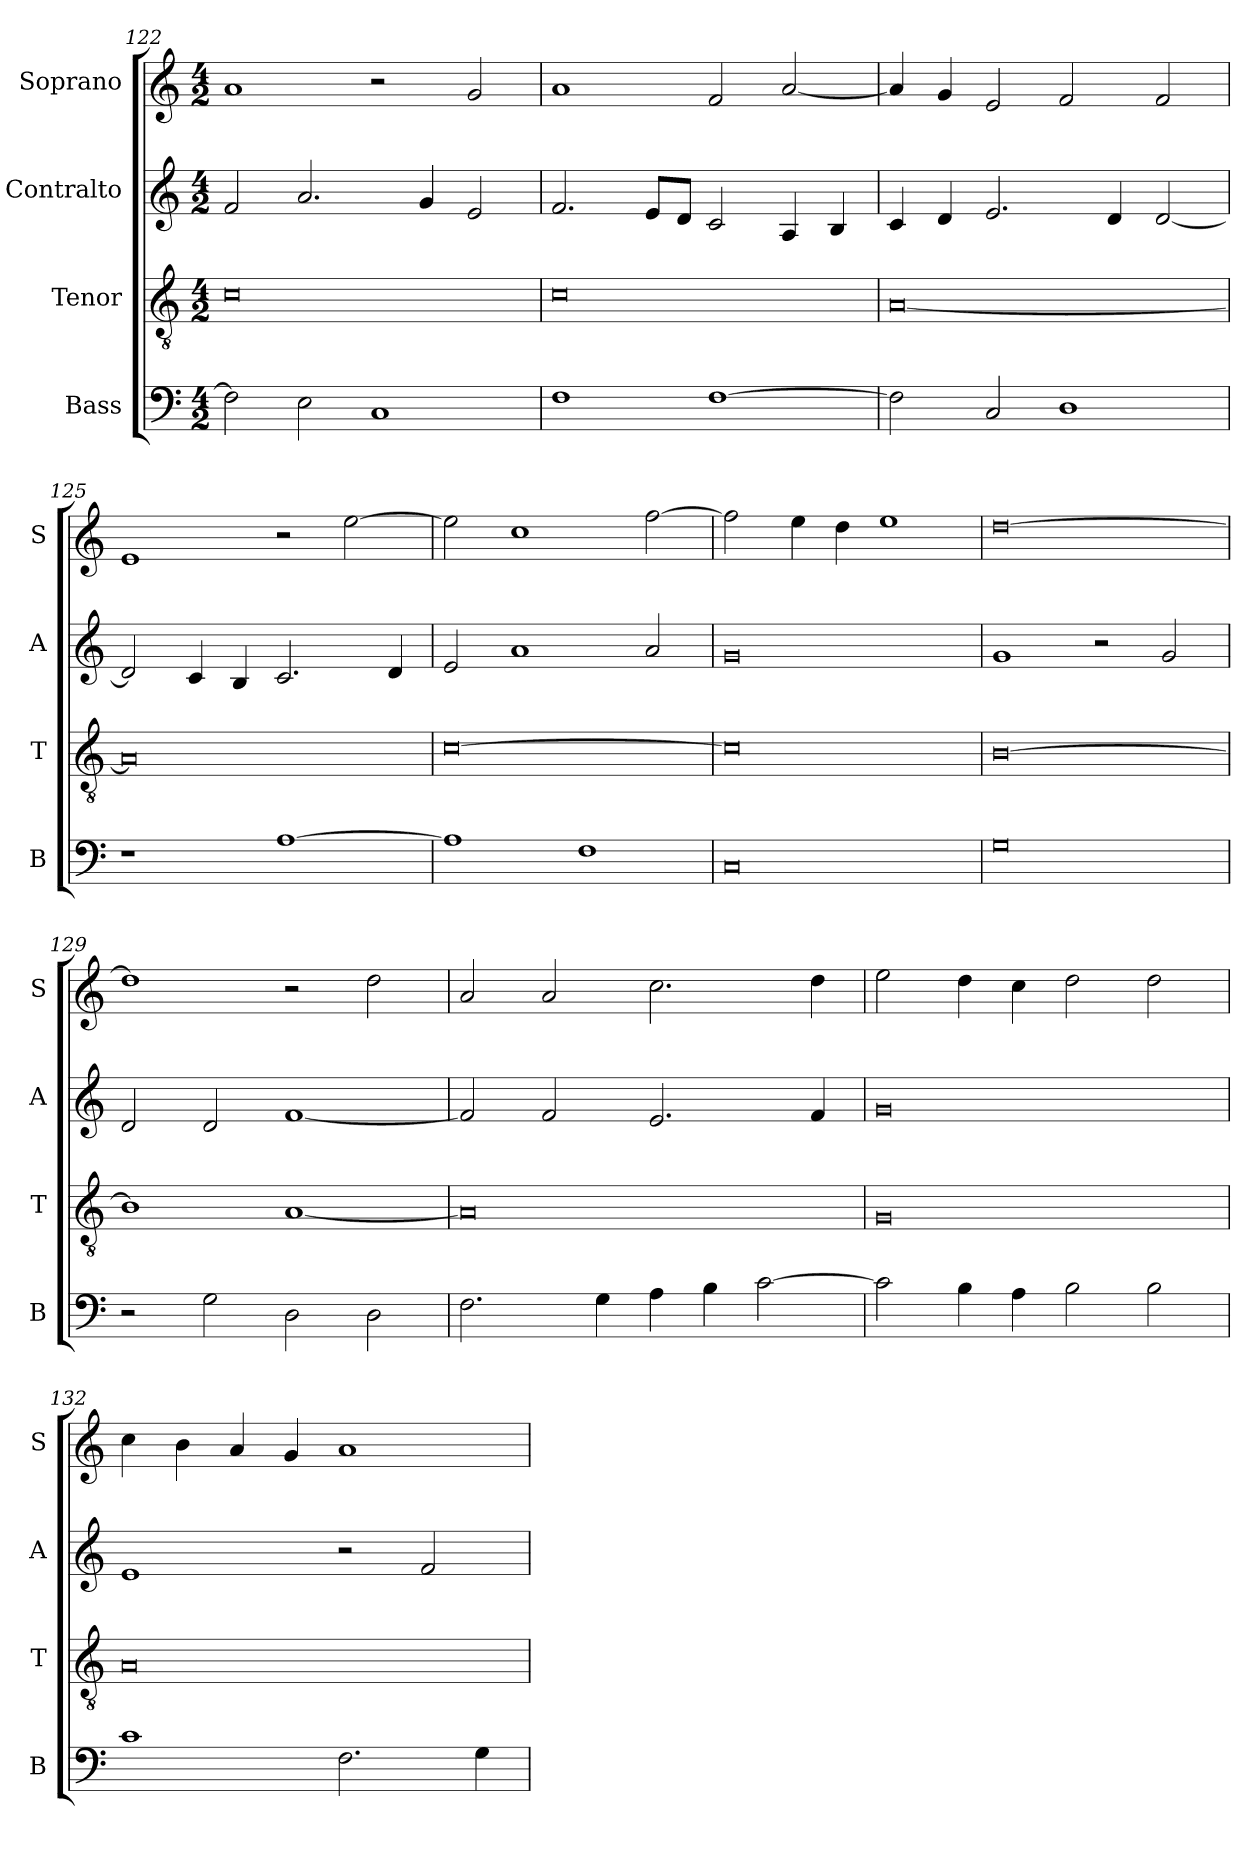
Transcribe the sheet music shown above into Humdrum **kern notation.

**kern	**kern	**kern	**kern
*part4	*part3	*part2	*part1
*staff4	*staff3	*staff2	*staff1
*I"Bass	*I"Tenor	*I"Contralto	*I"Soprano
*I'B	*I'T	*I'A	*I'S
*clefF4	*clefGv2	*clefG2	*clefG2
*k[]	*k[]	*k[]	*k[]
*G:mix	*G:mix	*G:mix	*G:mix
*M4/2	*M4/2	*M4/2	*M4/2
=122	=122	=122	=122
2F]	0c	2f	1a
2E	.	2.a	.
1C	.	.	2r
.	.	4g	.
.	.	2e	2g
=123	=123	=123	=123
1F	0c	2.f	1a
.	.	8e/L	.
.	.	8d/J	.
[1F	.	2c	2f
.	.	4A	[2a
.	.	4B	.
=124	=124	=124	=124
2F]	[0A	4c	4a]
.	.	4d	4g
2C	.	2.e	2e
1D	.	.	2f
.	.	4d	.
.	.	[2d	2f
=125	=125	=125	=125
1r	0A]	2d]	1e
.	.	4c	.
.	.	4B	.
[1A	.	2.c	2r
.	.	.	[2ee
.	.	4d	.
=126	=126	=126	=126
1A]	[0c	2e	2ee]
.	.	1a	1cc
1F	.	.	.
.	.	2a	[2ff
=127	=127	=127	=127
0C	0c]	0g	2ff]
.	.	.	4ee
.	.	.	4dd
.	.	.	1ee
=128	=128	=128	=128
0G	[0B	1g	[0dd
.	.	2r	.
.	.	2g	.
=129	=129	=129	=129
2r	1B]	2d	1dd]
2G	.	2d	.
2D	[1A	[1f	2r
2D	.	.	2dd
=130	=130	=130	=130
2.F	0A]	2f]	2a
.	.	2f	2a
4G	.	.	.
4A	.	2.e	2.cc
4B	.	.	.
[2c	.	.	.
.	.	4f	4dd
=131	=131	=131	=131
2c]	0G	0g	2ee
4B	.	.	4dd
4A	.	.	4cc
2B	.	.	2dd
2B	.	.	2dd
=132	=132	=132	=132
1c	0A	1e	4cc
.	.	.	4b
.	.	.	4a
.	.	.	4g
2.F	.	2r	1a
.	.	2f	.
4G	.	.	.
=	=	=	=
*-	*-	*-	*-
